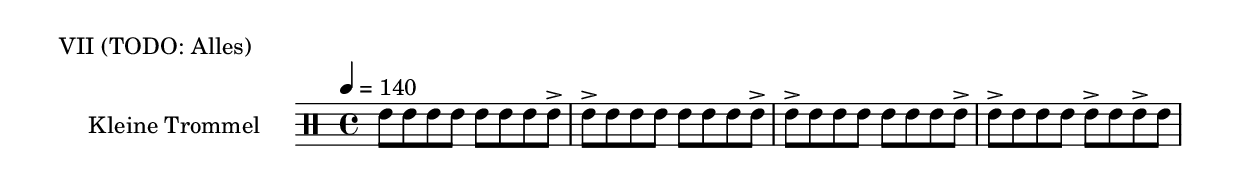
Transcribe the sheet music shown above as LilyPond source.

KleineTrommelNoten = {
        \drummode {
                tommh8 tommh8 tommh8 tommh8
                tommh8 tommh8 tommh8 tommh8 \accent
                tommh8 \accent tommh8 tommh8 tommh8
                tommh8 tommh8 tommh8 tommh8 \accent
                tommh8 \accent tommh8 tommh8 tommh8
                tommh8 tommh8 tommh8 tommh8 \accent
                tommh8 \accent tommh8 tommh8 tommh8
                tommh8 \accent tommh8 tommh8 \accent tommh8
        }
}

KleineTrommel = {
        \tempo 4 = 140
	\set DrumStaff.instrumentName = "Kleine Trommel"
	\set DrumStaff.midiInstrument = "melodic tom"
        \set Staff.midiPanPosition = 1.0
        \set Staff.midiExpression = 0.7
        \new DrumVoice = "KleineTrommel" \KleineTrommelNoten
}

GrossEins = \drummode {
        tomfh8 tomfh16 tomfh16
        tomfh4
}

GrosseTrommelNoten = {
}

GrosseTrommel = {
        \tempo 4 = 120
	\set Staff.instrumentName = "Große Trommel"
	\set Staff.midiInstrument = "melodic tom"
        \set Staff.midiPanPosition = -1.0
        \new DrumVoice = "GrosseTrommel " \GrosseTrommelNoten
}

\score {
        \header {
                piece = "VII (TODO: Alles)"
        }
	\new StaffGroup <<
                \new DrumStaff << \KleineTrommel >>
                %\new DrumStaff << \GrosseTrommel >>
	>>
	\layout {
                indent = 4.0\cm
        }
	%\midi {}
}

